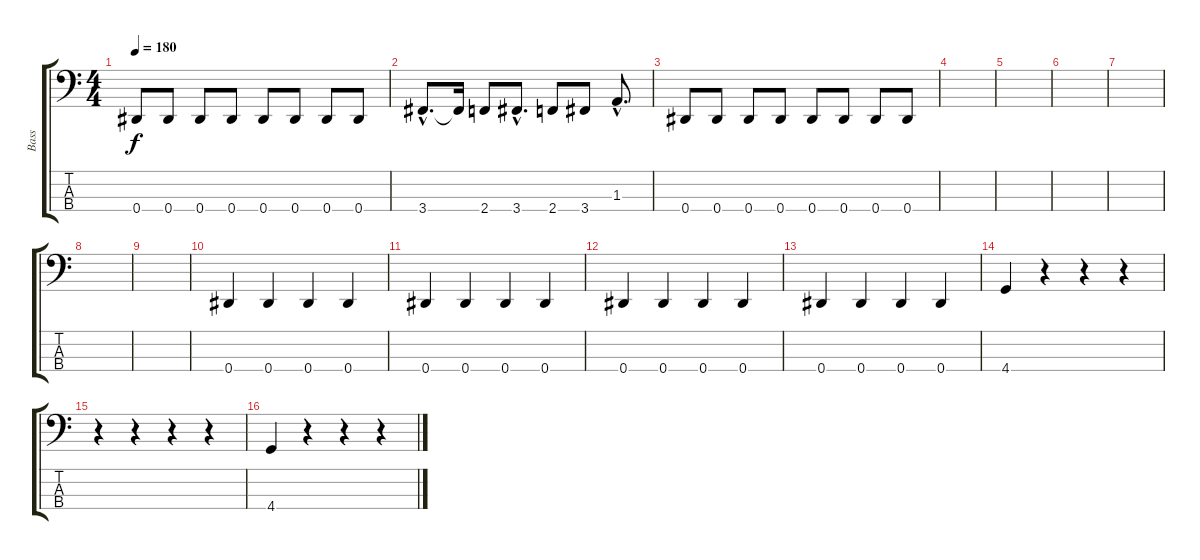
\track ("Bass" "Bass") {instrument electricbassfinger}
\staff {score tabs}
\tuning (Gb2 Db2 Ab1 Eb1) {hide}
\ts (4 4)
\tempo 180
\clef f4
\ks c
0.4.8{dy f} 0.4.8 0.4.8 0.4.8 0.4.8 0.4.8 0.4.8 0.4.8 |
3.4{hac}.8{d} 3.4{t}.16 2.4.8 3.4{hac}.8{d} 2.4.8 3.4.8 1.3{hac}.8{d} |
0.4.8 0.4.8 0.4.8 0.4.8 0.4.8 0.4.8 0.4.8 0.4.8 |
|
|
|
|
|
|
0.4.4 0.4.4 0.4.4 0.4.4 |
0.4.4 0.4.4 0.4.4 0.4.4 |
0.4.4 0.4.4 0.4.4 0.4.4 |
0.4.4 0.4.4 0.4.4 0.4.4 |
4.4.4 r.4 r.4 r.4 |
r.4 r.4 r.4 r.4 |
4.4.4 r.4 r.4 r.4
